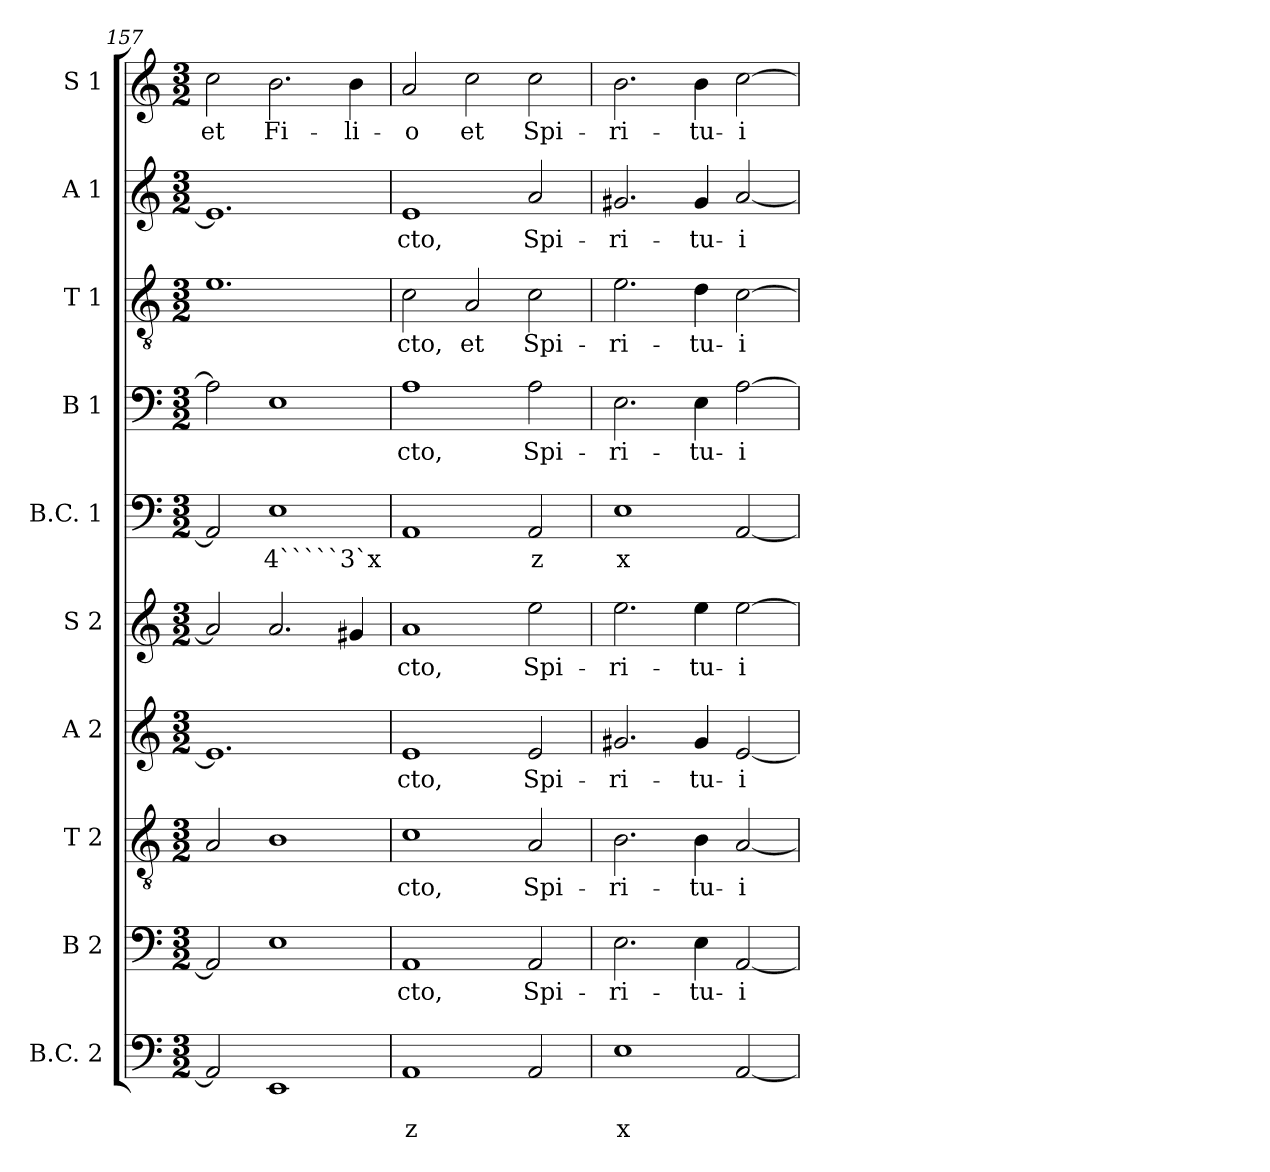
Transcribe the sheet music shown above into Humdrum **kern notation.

**kern	**text	**text	**kern	**text	**kern	**text	**kern	**text	**kern	**text	**kern	**text	**kern	**text	**kern	**text	**kern	**text	**kern	**text
*part10	*part10	*part10	*part9	*part9	*part8	*part8	*part7	*part7	*part6	*part6	*part5	*part5	*part4	*part4	*part3	*part3	*part2	*part2	*part1	*part1
*staff10	*staff10	*staff10	*staff9	*staff9	*staff8	*staff8	*staff7	*staff7	*staff6	*staff6	*staff5	*staff5	*staff4	*staff4	*staff3	*staff3	*staff2	*staff2	*staff1	*staff1
*I"B.C. 2	*	*	*I"B 2	*	*I"T 2	*	*I"A 2	*	*I"S 2	*	*I"B.C. 1	*	*I"B 1	*	*I"T 1	*	*I"A 1	*	*I"S 1	*
*I'BC2	*	*	*I'B2	*	*I'T2	*	*I'A2	*	*I'S2	*	*I'BC1	*	*I'B1	*	*I'T1	*	*I'A1	*	*I'S1	*
*clefF4	*	*	*clefF4	*	*clefGv2	*	*clefG2	*	*clefG2	*	*clefF4	*	*clefF4	*	*clefGv2	*	*clefG2	*	*clefG2	*
*k[]	*	*	*k[]	*	*k[]	*	*k[]	*	*k[]	*	*k[]	*	*k[]	*	*k[]	*	*k[]	*	*k[]	*
*C:	*	*	*C:	*	*C:	*	*C:	*	*C:	*	*C:	*	*C:	*	*C:	*	*C:	*	*C:	*
*M3/2	*	*	*M3/2	*	*M3/2	*	*M3/2	*	*M3/2	*	*M3/2	*	*M3/2	*	*M3/2	*	*M3/2	*	*M3/2	*
=157	=157	=157	=157	=157	=157	=157	=157	=157	=157	=157	=157	=157	=157	=157	=157	=157	=157	=157	=157	=157
!	!	!	!	!	!	!	!	!	!	!	!	!	!	!	!	!	!	!	!	!LO:LY:b
2AA/]	.	.	2AA/]	.	2A/	.	1.e]	.	2a/]	.	2AA/]	.	2A\]	.	1.e	.	1.e]	.	2cc\	et
!	!	!	!	!	!	!	!	!	!	!	!	!LO:LY:b	!	!	!	!	!	!	!	!
!	!	!	!	!	!	!	!	!	!	!	!	!	!	!	!	!	!	!	!	!LO:LY:b
1EE	.	.	1E	.	1B	.	.	.	2.a/	.	1E	4`````3`x	1E	.	.	.	.	.	2.b\	Fi-
!	!	!	!	!	!	!	!	!	!	!	!	!	!	!	!	!	!	!	!	!LO:LY:b
.	.	.	.	.	.	.	.	.	4g#X/	.	.	.	.	.	.	.	.	.	4b\	-li-
=158	=158	=158	=158	=158	=158	=158	=158	=158	=158	=158	=158	=158	=158	=158	=158	=158	=158	=158	=158	=158
!	!	!LO:LY:b	!	!	!	!	!	!	!	!	!	!	!	!	!	!	!	!	!	!
!	!	!	!	!LO:LY:b	!	!	!	!	!	!	!	!	!	!	!	!	!	!	!	!
!	!	!	!	!	!	!LO:LY:b	!	!	!	!	!	!	!	!	!	!	!	!	!	!
!	!	!	!	!	!	!	!	!LO:LY:b	!	!	!	!	!	!	!	!	!	!	!	!
!	!	!	!	!	!	!	!	!	!	!LO:LY:b	!	!	!	!	!	!	!	!	!	!
!	!	!	!	!	!	!	!	!	!	!	!	!	!	!LO:LY:b	!	!	!	!	!	!
!	!	!	!	!	!	!	!	!	!	!	!	!	!	!	!	!LO:LY:b	!	!	!	!
!	!	!	!	!	!	!	!	!	!	!	!	!	!	!	!	!	!	!LO:LY:b	!	!
!	!	!	!	!	!	!	!	!	!	!	!	!	!	!	!	!	!	!	!	!LO:LY:b
1AA	.	z	1AA	-cto,	1c	-cto,	1e	-cto,	1a	-cto,	1AA	.	1A	-cto,	2c\	-cto,	1e	-cto,	2a/	-o
!	!	!	!	!	!	!	!	!	!	!	!	!	!	!	!	!LO:LY:b	!	!	!	!
!	!	!	!	!	!	!	!	!	!	!	!	!	!	!	!	!	!	!	!	!LO:LY:b
.	.	.	.	.	.	.	.	.	.	.	.	.	.	.	2A/	et	.	.	2cc\	et
!	!	!	!	!LO:LY:b	!	!	!	!	!	!	!	!	!	!	!	!	!	!	!	!
!	!	!	!	!	!	!LO:LY:b	!	!	!	!	!	!	!	!	!	!	!	!	!	!
!	!	!	!	!	!	!	!	!LO:LY:b	!	!	!	!	!	!	!	!	!	!	!	!
!	!	!	!	!	!	!	!	!	!	!LO:LY:b	!	!	!	!	!	!	!	!	!	!
!	!	!	!	!	!	!	!	!	!	!	!	!LO:LY:b	!	!	!	!	!	!	!	!
!	!	!	!	!	!	!	!	!	!	!	!	!	!	!LO:LY:b	!	!	!	!	!	!
!	!	!	!	!	!	!	!	!	!	!	!	!	!	!	!	!LO:LY:b	!	!	!	!
!	!	!	!	!	!	!	!	!	!	!	!	!	!	!	!	!	!	!LO:LY:b	!	!
!	!	!	!	!	!	!	!	!	!	!	!	!	!	!	!	!	!	!	!	!LO:LY:b
2AA/	.	.	2AA/	Spi-	2A/	Spi-	2e/	Spi-	2ee\	Spi-	2AA/	z	2A\	Spi-	2c\	Spi-	2a/	Spi-	2cc\	Spi-
=159	=159	=159	=159	=159	=159	=159	=159	=159	=159	=159	=159	=159	=159	=159	=159	=159	=159	=159	=159	=159
!	!	!LO:LY:b	!	!	!	!	!	!	!	!	!	!	!	!	!	!	!	!	!	!
!	!	!	!	!LO:LY:b	!	!	!	!	!	!	!	!	!	!	!	!	!	!	!	!
!	!	!	!	!	!	!LO:LY:b	!	!	!	!	!	!	!	!	!	!	!	!	!	!
!	!	!	!	!	!	!	!	!LO:LY:b	!	!	!	!	!	!	!	!	!	!	!	!
!	!	!	!	!	!	!	!	!	!	!LO:LY:b	!	!	!	!	!	!	!	!	!	!
!	!	!	!	!	!	!	!	!	!	!	!	!LO:LY:b	!	!	!	!	!	!	!	!
!	!	!	!	!	!	!	!	!	!	!	!	!	!	!LO:LY:b	!	!	!	!	!	!
!	!	!	!	!	!	!	!	!	!	!	!	!	!	!	!	!LO:LY:b	!	!	!	!
!	!	!	!	!	!	!	!	!	!	!	!	!	!	!	!	!	!	!LO:LY:b	!	!
!	!	!	!	!	!	!	!	!	!	!	!	!	!	!	!	!	!	!	!	!LO:LY:b
1E	.	x	2.E\	-ri-	2.B\	-ri-	2.g#X/	-ri-	2.ee\	-ri-	1E	x	2.E\	-ri-	2.e\	-ri-	2.g#X/	-ri-	2.b\	-ri-
!	!	!	!	!LO:LY:b	!	!	!	!	!	!	!	!	!	!	!	!	!	!	!	!
!	!	!	!	!	!	!LO:LY:b	!	!	!	!	!	!	!	!	!	!	!	!	!	!
!	!	!	!	!	!	!	!	!LO:LY:b	!	!	!	!	!	!	!	!	!	!	!	!
!	!	!	!	!	!	!	!	!	!	!LO:LY:b	!	!	!	!	!	!	!	!	!	!
!	!	!	!	!	!	!	!	!	!	!	!	!	!	!LO:LY:b	!	!	!	!	!	!
!	!	!	!	!	!	!	!	!	!	!	!	!	!	!	!	!LO:LY:b	!	!	!	!
!	!	!	!	!	!	!	!	!	!	!	!	!	!	!	!	!	!	!LO:LY:b	!	!
!	!	!	!	!	!	!	!	!	!	!	!	!	!	!	!	!	!	!	!	!LO:LY:b
.	.	.	4E\	-tu-	4B\	-tu-	4g#/	-tu-	4ee\	-tu-	.	.	4E\	-tu-	4d\	-tu-	4g#/	-tu-	4b\	-tu-
!	!	!	!	!LO:LY:b	!	!	!	!	!	!	!	!	!	!	!	!	!	!	!	!
!	!	!	!	!	!	!LO:LY:b	!	!	!	!	!	!	!	!	!	!	!	!	!	!
!	!	!	!	!	!	!	!	!LO:LY:b	!	!	!	!	!	!	!	!	!	!	!	!
!	!	!	!	!	!	!	!	!	!	!LO:LY:b	!	!	!	!	!	!	!	!	!	!
!	!	!	!	!	!	!	!	!	!	!	!	!	!	!LO:LY:b	!	!	!	!	!	!
!	!	!	!	!	!	!	!	!	!	!	!	!	!	!	!	!LO:LY:b	!	!	!	!
!	!	!	!	!	!	!	!	!	!	!	!	!	!	!	!	!	!	!LO:LY:b	!	!
!	!	!	!	!	!	!	!	!	!	!	!	!	!	!	!	!	!	!	!	!LO:LY:b
[2AA/	.	.	[2AA/	-i	[2A/	-i	[2e/	-i	[2ee\	-i	[2AA/	.	[2A\	-i	[2c\	-i	[2a/	-i	[2cc\	-i
=	=	=	=	=	=	=	=	=	=	=	=	=	=	=	=	=	=	=	=	=
*-	*-	*-	*-	*-	*-	*-	*-	*-	*-	*-	*-	*-	*-	*-	*-	*-	*-	*-	*-	*-
